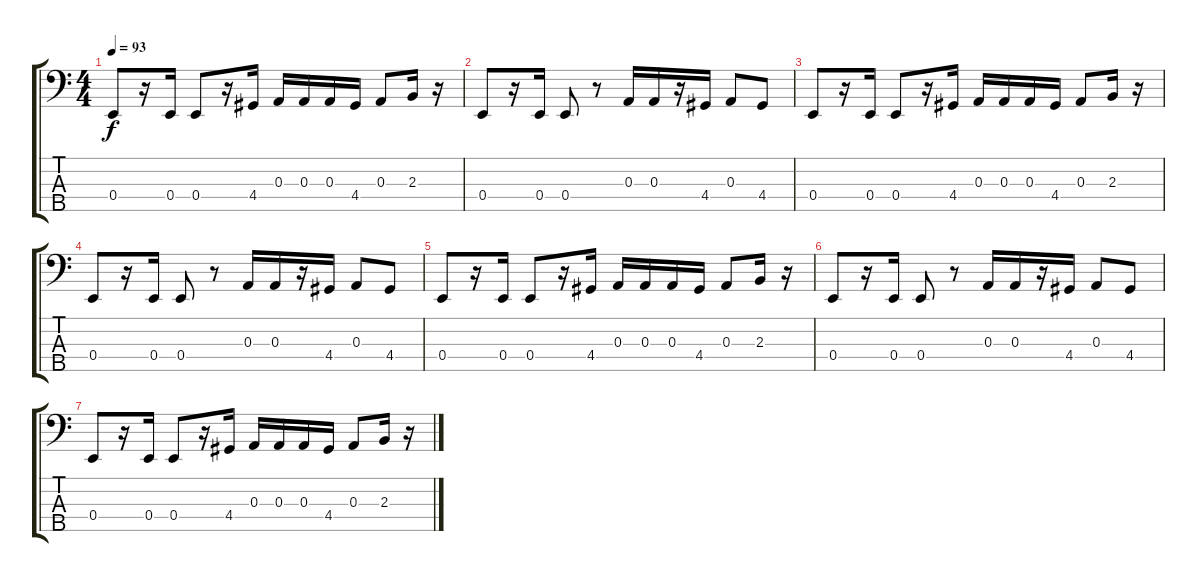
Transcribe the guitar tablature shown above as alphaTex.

\track "" {instrument electricbassfinger}
\staff {score tabs}
\tuning (G2 D2 A1 E1 B0) {hide}
\ts (4 4)
\tempo 93
\clef f4
\ks c
0.4.8{dy f} r.16 0.4.16 0.4.8 r.16 4.4.16 0.3.16 0.3.16 0.3.16 4.4.16 0.3.8 2.3.16 r.16 |
0.4.8 r.16 0.4.16 0.4.8 r.8 0.3.16 0.3.16 r.16 4.4.16 0.3.8 4.4.8 |
0.4.8 r.16 0.4.16 0.4.8 r.16 4.4.16 0.3.16 0.3.16 0.3.16 4.4.16 0.3.8 2.3.16 r.16 |
0.4.8 r.16 0.4.16 0.4.8 r.8 0.3.16 0.3.16 r.16 4.4.16 0.3.8 4.4.8 |
0.4.8 r.16 0.4.16 0.4.8 r.16 4.4.16 0.3.16 0.3.16 0.3.16 4.4.16 0.3.8 2.3.16 r.16 |
0.4.8 r.16 0.4.16 0.4.8 r.8 0.3.16 0.3.16 r.16 4.4.16 0.3.8 4.4.8 |
0.4.8 r.16 0.4.16 0.4.8 r.16 4.4.16 0.3.16 0.3.16 0.3.16 4.4.16 0.3.8 2.3.16 r.16
